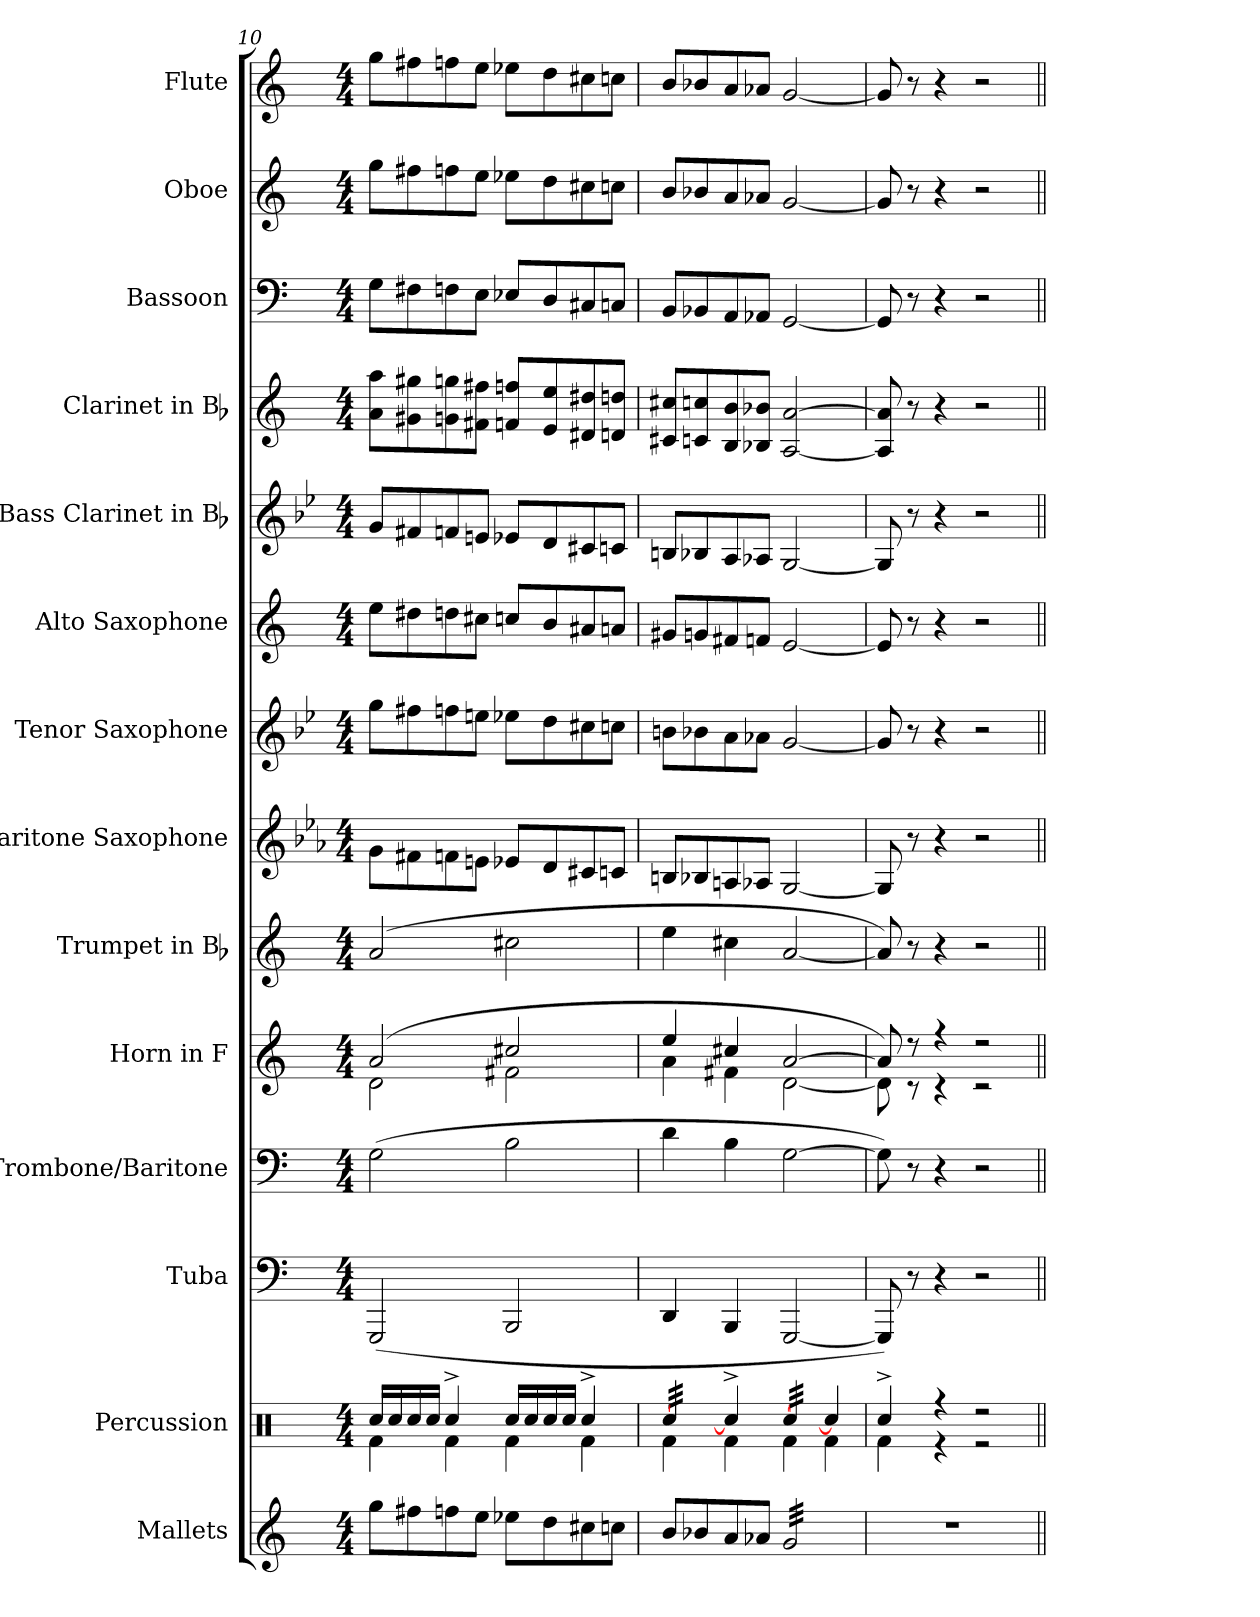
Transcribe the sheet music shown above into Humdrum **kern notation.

**kern	**kern	**kern	**kern	**kern	**kern	**kern	**kern	**kern	**kern	**kern	**kern	**kern	**kern
*part14	*part13	*part12	*part11	*part10	*part9	*part8	*part7	*part6	*part5	*part4	*part3	*part2	*part1
*staff14	*staff13	*staff12	*staff11	*staff10	*staff9	*staff8	*staff7	*staff6	*staff5	*staff4	*staff3	*staff2	*staff1
*I"Mallets	*I"Percussion	*I"Tuba	*I"Trombone/Baritone	*I"Horn in F	*I"Trumpet in Bb	*I"Baritone Saxophone	*I"Tenor Saxophone	*I"Alto Saxophone	*I"Bass Clarinet in Bb	*I"Clarinet in Bb	*I"Bassoon	*I"Oboe	*I"Flute
*I'Mts	*I'Perc.	*I'Tba.	*I'Tbn. Btn.	*I'Hn.	*I'Tpt.	*I'BSax	*I'TSax	*I'A Sax	*I'B. Cl.	*I'Cl.	*I'Bsn.	*I'Ob.	*I'Fl.
*clefG2	*clefX	*clefF4	*clefF4	*clefG2	*clefG2	*clefG2	*clefG2	*clefG2	*clefG2	*clefG2	*clefF4	*clefG2	*clefG2
*	*	*	*	*ITrd4c7	*ITrd1c2	*ITrd12c21	*ITrd8c14	*ITrd5c9	*ITrd8c14	*ITrd1c2	*	*	*
*k[]	*k[]	*k[]	*k[]	*k[b-]	*k[b-e-]	*k[b-e-a-]	*k[b-e-]	*k[b-e-a-]	*k[b-e-]	*k[b-e-]	*k[]	*k[]	*k[]
*M4/4	*M4/4	*M4/4	*M4/4	*M4/4	*M4/4	*M4/4	*M4/4	*M4/4	*M4/4	*M4/4	*M4/4	*M4/4	*M4/4
=10	=10	=10	=10	=10	=10	=10	=10	=10	=10	=10	=10	=10	=10
*	*^	*	*	*^	*	*	*	*	*	*	*	*	*
8ggi\L	16Rcci/LL	4Rfi\	(2GGGi/	(2Gi\	(2di/	2Gi\	(2gi/	8Gi\L	8gi\L	8gi\L	8Gi/L	8gi\ 8ggiL	8Gi\L	8ggi\L	8ggi\L
.	16Rcci/	.	.	.	.	.	.	.	.	.	.	.	.	.	.
8ff#Xi\	16Rcci/	.	.	.	.	.	.	8F#Xi\	8f#Xi\	8f#Xi\	8F#Xi/	8f#Xi\ 8ff#Xi	8F#Xi\	8ff#Xi\	8ff#Xi\
.	16Rcci/JJ	.	.	.	.	.	.	.	.	.	.	.	.	.	.
8ffni\	4Rcc^i/	4Rfi\	.	.	.	.	.	8Fni\	8fni\	8fni\	8Fni/	8fni\ 8ffni	8Fni\	8ffni\	8ffni\
8eei\J	.	.	.	.	.	.	.	8Eni\J	8eni\J	8eni\J	8Eni/J	8eni\ 8eeniJ	8Ei\J	8eei\J	8eei\J
8ee-Xi\L	16Rcci/LL	4Rfi\	2BBBi/	2Bi\	2f#Xi/	2Bni\	2bni\	8E-Xi/L	8e-Xi\L	8e-Xi/L	8E-Xi/L	8e-Xi/ 8ee-XiL	8E-Xi/L	8ee-Xi\L	8ee-Xi\L
.	16Rcci/	.	.	.	.	.	.	.	.	.	.	.	.	.	.
8ddi\	16Rcci/	.	.	.	.	.	.	8Di/	8di\	8di/	8Di/	8di/ 8ddi	8Di/	8ddi\	8ddi\
.	16Rcci/JJ	.	.	.	.	.	.	.	.	.	.	.	.	.	.
8cc#Xi\	4Rcc^i/	4Rfi\	.	.	.	.	.	8C#Xi/	8c#Xi\	8c#Xi/	8C#Xi/	8c#Xi/ 8cc#Xi	8C#Xi/	8cc#Xi\	8cc#Xi\
8ccni\J	.	.	.	.	.	.	.	8Cni/J	8cni\J	8cni/J	8Cni/J	8cni/ 8ccniJ	8Cni/J	8ccni\J	8ccni\J
=11	=11	=11	=11	=11	=11	=11	=11	=11	=11	=11	=11	=11	=11	=11	=11
*	*tremolo	*	*	*	*	*	*	*	*	*	*	*	*	*	*
8bi/L	[>32Rcci/LLL	4Rfi\	4DDi/	4di\	4ai/	4di\	4ddi\	8BBni/L	8Bni\L	8Bni/L	8BBni/L	8Bni/ 8bniL	8BBi/L	8bi/L	8bi/L
.	32Rcci/	.	.	.	.	.	.	.	.	.	.	.	.	.	.
.	32Rcci/	.	.	.	.	.	.	.	.	.	.	.	.	.	.
.	32Rcci/	.	.	.	.	.	.	.	.	.	.	.	.	.	.
8b-Xi/	32Rcci/	.	.	.	.	.	.	8BB-Xi/	8B-Xi\	8B-Xi/	8BB-Xi/	8B-Xi/ 8b-Xi	8BB-Xi/	8b-Xi/	8b-Xi/
.	32Rcci/	.	.	.	.	.	.	.	.	.	.	.	.	.	.
.	32Rcci/	.	.	.	.	.	.	.	.	.	.	.	.	.	.
.	32Rcci/JJJ	.	.	.	.	.	.	.	.	.	.	.	.	.	.
*	*Xtremolo	*	*	*	*	*	*	*	*	*	*	*	*	*	*
8ai/	4Rcc^i/]	4Rfi\	4BBBi/	4Bi\	4f#Xi/	4Bni\	4bni\	8AAni/	8Ai\	8Ani/	8AAi/	8Ai/ 8ai	8AAi/	8ai/	8ai/
8a-Xi/J	.	.	.	.	.	.	.	8AA-Xi/J	8A-Xi\J	8A-Xi/J	8AA-Xi/J	8A-Xi/ 8a-XiJ	8AA-Xi/J	8a-Xi/J	8a-Xi/J
*tremolo	*	*	*	*	*	*	*	*	*	*	*	*	*	*	*
*	*tremolo	*	*	*	*	*	*	*	*	*	*	*	*	*	*
32gi/LLL	[>32Rcci/LLL	4Rfi\	[<2GGGi/	[>2Gi\	[>2di/	[<2Gi\	[<2gi/	[<2GGi/	[<2Gi/	[<2Gi/	[<2GGi/	[<2Gi/ [>2gi	[<2GGi/	[<2gi/	[<2gi/
32gi/	32Rcci/	.	.	.	.	.	.	.	.	.	.	.	.	.	.
32gi/	32Rcci/	.	.	.	.	.	.	.	.	.	.	.	.	.	.
32gi/	32Rcci/	.	.	.	.	.	.	.	.	.	.	.	.	.	.
32gi/	32Rcci/	.	.	.	.	.	.	.	.	.	.	.	.	.	.
32gi/	32Rcci/	.	.	.	.	.	.	.	.	.	.	.	.	.	.
32gi/	32Rcci/	.	.	.	.	.	.	.	.	.	.	.	.	.	.
32gi/	32Rcci/JJJ	.	.	.	.	.	.	.	.	.	.	.	.	.	.
*	*Xtremolo	*	*	*	*	*	*	*	*	*	*	*	*	*	*
32gi/	4Rcci/]	4Rfi\	.	.	.	.	.	.	.	.	.	.	.	.	.
32gi/	.	.	.	.	.	.	.	.	.	.	.	.	.	.	.
32gi/	.	.	.	.	.	.	.	.	.	.	.	.	.	.	.
32gi/	.	.	.	.	.	.	.	.	.	.	.	.	.	.	.
32gi/	.	.	.	.	.	.	.	.	.	.	.	.	.	.	.
32gi/	.	.	.	.	.	.	.	.	.	.	.	.	.	.	.
32gi/	.	.	.	.	.	.	.	.	.	.	.	.	.	.	.
32gi/JJJ	.	.	.	.	.	.	.	.	.	.	.	.	.	.	.
*Xtremolo	*	*	*	*	*	*	*	*	*	*	*	*	*	*	*
=12	=12	=12	=12	=12	=12	=12	=12	=12	=12	=12	=12	=12	=12	=12	=12
1r	4Rcc^i/	4Rfi\	8GGGi/])	8Gi\])	8di/])	8Gi\]	8gi/])	8GGi/]	8Gi/]	8Gi/]	8GGi/]	8Gi/] 8gi]	8GGi/]	8gi/]	8gi/]
.	.	.	8r	8r	8r	8r	8r	8r	8r	8r	8r	8r	8r	8r	8r
.	4r	4r	4r	4r	4r	4r	4r	4r	4r	4r	4r	4r	4r	4r	4r
.	2r	2r	2r	2r	2r	2r	2r	2r	2r	2r	2r	2r	2r	2r	2r
*	*v	*v	*	*	*v	*v	*	*	*	*	*	*	*	*	*
=||	=||	=||	=||	=||	=||	=||	=||	=||	=||	=||	=||	=||	=||
*-	*-	*-	*-	*-	*-	*-	*-	*-	*-	*-	*-	*-	*-
